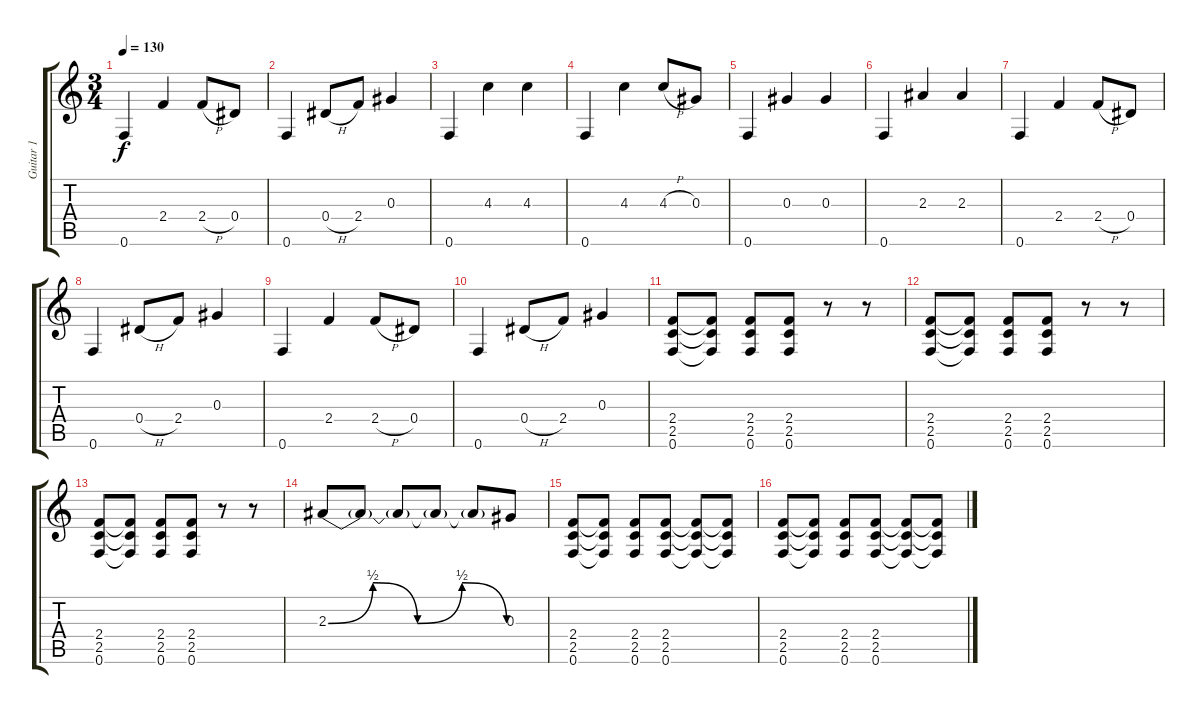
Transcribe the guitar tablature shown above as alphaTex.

\track ("Guitar 1" "Guitar 1") {instrument electricguitarclean}
\staff {score tabs}
\tuning (F4 C4 Ab3 Eb3 Bb2 F2) {hide}
\ts (3 4)
\tempo 130
\clef g2
\ks c
0.6.4{dy f} 2.4.4 2.4{h}.8 0.4.8 |
0.6.4 0.4{h}.8 2.4.8 0.3.4 |
0.6.4{instrument distortionguitar} 4.3.4 4.3.4 |
0.6.4 4.3.4 4.3{h}.8 0.3.8 |
0.6.4 0.3.4 0.3.4 |
0.6.4 2.3.4 2.3.4 |
0.6.4 2.4.4 2.4{h}.8 0.4.8 |
0.6.4 0.4{h}.8 2.4.8 0.3.4 |
0.6.4 2.4.4 2.4{h}.8 0.4.8 |
0.6.4 0.4{h}.8 2.4.8 0.3.4 |
(2.4 2.5 0.6).8 (2.4{t} 2.5{t} 0.6{t}).8 (2.4 2.5 0.6).8 (2.4 2.5 0.6).8 r.8 r.8 |
(2.4 2.5 0.6).8 (2.4{t} 2.5{t} 0.6{t}).8 (2.4 2.5 0.6).8 (2.4 2.5 0.6).8 r.8 r.8 |
(2.4 2.5 0.6).8 (2.4{t} 2.5{t} 0.6{t}).8 (2.4 2.5 0.6).8 (2.4 2.5 0.6).8 r.8 r.8 |
2.3{be (custom 0 0 15 2 30 0 45 2 60 0)}.8 2.3{t}.8 2.3{t}.8 2.3{t}.8 2.3{t}.8 0.3.8 |
(2.4 2.5 0.6).8 (2.4{t} 2.5{t} 0.6{t}).8 (2.4 2.5 0.6).8 (2.4 2.5 0.6).8 (2.4{t} 2.5{t} 0.6{t}).8 (2.4{t} 2.5{t} 0.6{t}).8 |
(2.4 2.5 0.6).8 (2.4{t} 2.5{t} 0.6{t}).8 (2.4 2.5 0.6).8 (2.4 2.5 0.6).8 (2.4{t} 2.5{t} 0.6{t}).8 (2.4{t} 2.5{t} 0.6{t}).8
